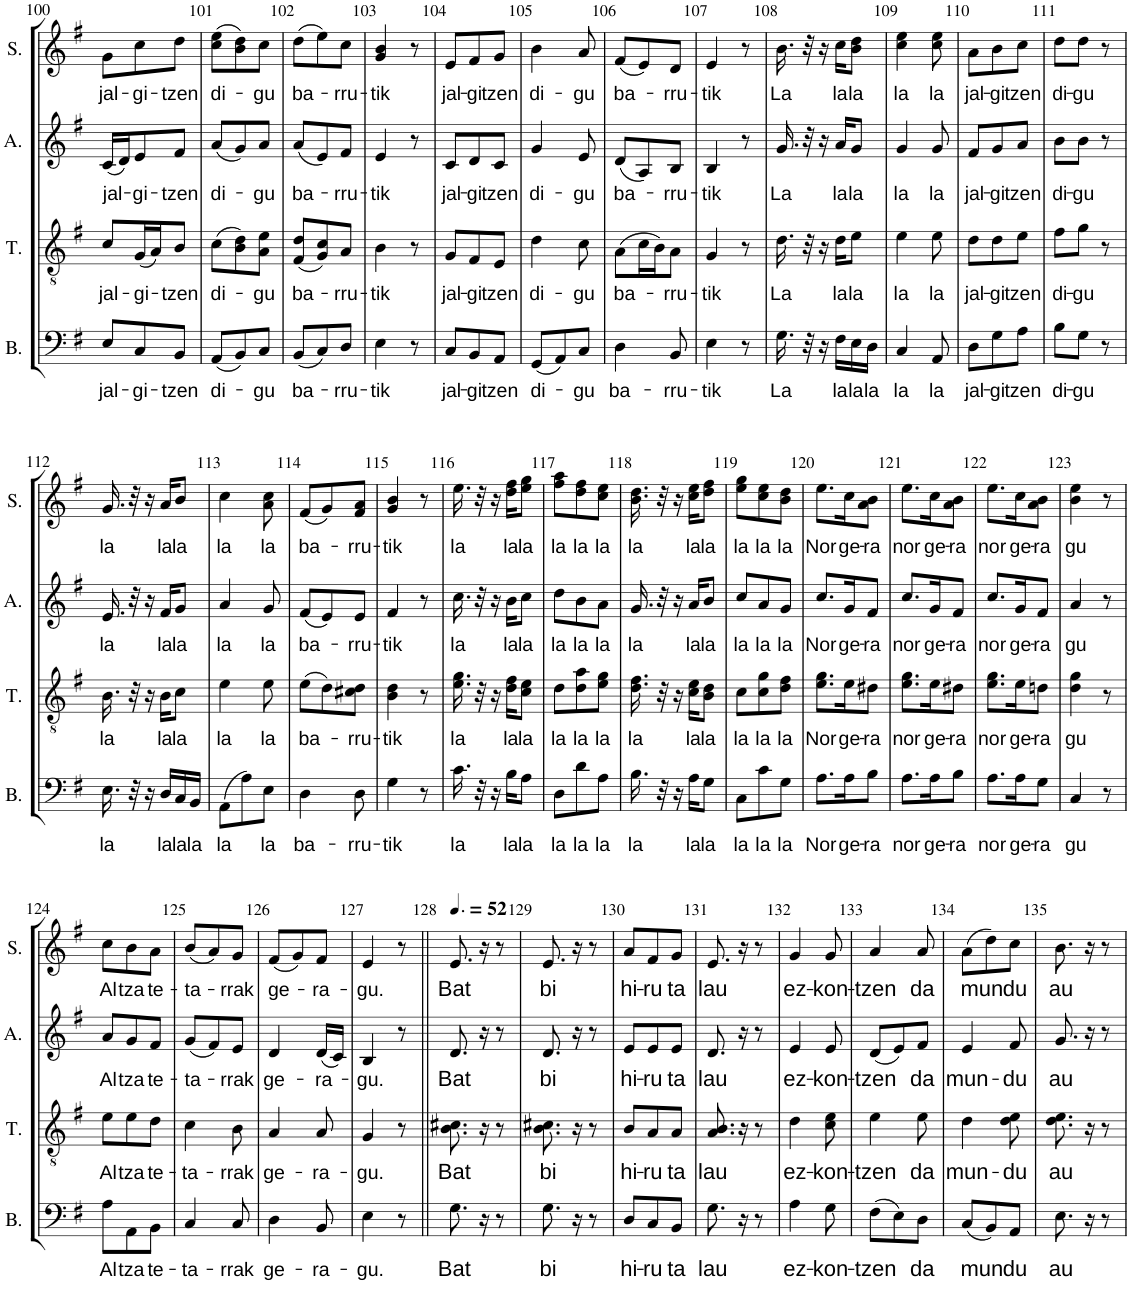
**kern	**text	**kern	**text	**kern	**text	**kern	**text
*part4	*part4	*part3	*part3	*part2	*part2	*part1	*part1
*staff4	*staff4	*staff3	*staff3	*staff2	*staff2	*staff1	*staff1
*I"Basse	*	*I"Tenor	*	*I"Alto	*	*I"Soprano	*
*I'B.	*	*I'T.	*	*I'A.	*	*I'S.	*
!!LO:PB:g=z
*clefF4	*	*clefGv2	*	*clefG2	*	*clefG2	*
*k[f#]	*	*k[f#]	*	*k[f#]	*	*k[f#]	*
*M3/8	*	*M3/8	*	*M3/8	*	*M3/8	*
=100	=100	=100	=100	=100	=100	=100	=100
!	!LO:LY:b	!	!LO:LY:b	!	!LO:LY:b	!	!LO:LY:b
8E/L	jal-	8c/L	jal-	(16c/LL	jal-	8g\L	jal-
.	.	.	.	16d/J)	.	.	.
!	!LO:LY:b	!	!LO:LY:b	!	!LO:LY:b	!	!LO:LY:b
8C/	-gi-	(16G/L	-gi-	8e/	-gi-	8cc\	-gi-
.	.	16A/J)	.	.	.	.	.
!	!LO:LY:b	!	!LO:LY:b	!	!LO:LY:b	!	!LO:LY:b
8BB/J	-tzen	8B/J	-tzen	8f#/J	-tzen	8dd\J	-tzen
=101	=101	=101	=101	=101	=101	=101	=101
!	!LO:LY:b	!	!LO:LY:b	!	!LO:LY:b	!	!LO:LY:b
(8AA/L	di-	(8c\L	di-	(8a/L	di-	(8cc\ 8ee\L	di-
8BB/)	.	8B\ 8d\)	.	8g/)	.	8b\ 8dd\)	.
!	!LO:LY:b	!	!LO:LY:b	!	!LO:LY:b	!	!LO:LY:b
8C/J	-gu	8A\ 8e\J	-gu	8a/J	-gu	8cc\J	-gu
=102	=102	=102	=102	=102	=102	=102	=102
!	!LO:LY:b	!	!LO:LY:b	!	!LO:LY:b	!	!LO:LY:b
(8BB/L	ba-	(8F#/ 8d/L	ba-	(8a/L	ba-	(8dd\L	ba-
8C/)	.	8G/ 8c/)	.	8e/)	.	8ee\)	.
!	!LO:LY:b	!	!LO:LY:b	!	!LO:LY:b	!	!LO:LY:b
8D/J	-rru-	8A/J	-rru-	8f#/J	-rru-	8cc\J	-rru-
=103	=103	=103	=103	=103	=103	=103	=103
!	!LO:LY:b	!	!LO:LY:b	!	!LO:LY:b	!	!LO:LY:b
4E\	-tik	4B\	-tik	4e/	-tik	4g/ 4b/	-tik
8r	.	8r	.	8r	.	8r	.
=104	=104	=104	=104	=104	=104	=104	=104
!	!LO:LY:b	!	!LO:LY:b	!	!LO:LY:b	!	!LO:LY:b
8C/L	jal-	8G/L	jal-	8c/L	jal-	8e/L	jal-
!	!LO:LY:b	!	!LO:LY:b	!	!LO:LY:b	!	!LO:LY:b
8BB/	-gi-	8F#/	-gi-	8d/	-gi-	8f#/	-gi-
!	!LO:LY:b	!	!LO:LY:b	!	!LO:LY:b	!	!LO:LY:b
8AA/J	-tzen	8E/J	-tzen	8c/J	-tzen	8g/J	-tzen
=105	=105	=105	=105	=105	=105	=105	=105
!	!LO:LY:b	!	!LO:LY:b	!	!LO:LY:b	!	!LO:LY:b
(8GG/L	di-	4d\	di-	4g/	di-	4b\	di-
8AA/)	.	.	.	.	.	.	.
!	!LO:LY:b	!	!LO:LY:b	!	!LO:LY:b	!	!LO:LY:b
8C/J	-gu	8c\	-gu	8e/	-gu	8a/	-gu
=106	=106	=106	=106	=106	=106	=106	=106
!	!LO:LY:b	!	!LO:LY:b	!	!LO:LY:b	!	!LO:LY:b
4D\	ba-	(8A\L	ba-	(8d/L	ba-	(8f#/L	ba-
.	.	16c\L	.	8A/)	.	8e/)	.
.	.	16B\J)	.	.	.	.	.
!	!LO:LY:b	!	!LO:LY:b	!	!LO:LY:b	!	!LO:LY:b
8BB/	-rru-	8A\J	-rru-	8B/J	-rru-	8d/J	-rru-
=107	=107	=107	=107	=107	=107	=107	=107
!	!LO:LY:b	!	!LO:LY:b	!	!LO:LY:b	!	!LO:LY:b
4E\	-tik	4G/	-tik	4B/	-tik	4e/	-tik
8r	.	8r	.	8r	.	8r	.
=108	=108	=108	=108	=108	=108	=108	=108
!	!LO:LY:b	!	!LO:LY:b	!	!LO:LY:b	!	!LO:LY:b
16.G\	La	16.d\	La	16.g/	La	16.b\	La
32r	.	32r	.	32r	.	32r	.
16r	.	16r	.	16r	.	16r	.
!	!LO:LY:b	!	!LO:LY:b	!	!LO:LY:b	!	!LO:LY:b
16F#\LL	la	16d\KL	la	16a/KL	la	16cc\KL	la
!	!LO:LY:b	!	!LO:LY:b	!	!LO:LY:b	!	!LO:LY:b
16E\	la	8e\J	la	8g/J	la	8b\ 8dd\J	la
!	!LO:LY:b	!	!	!	!	!	!
16D\JJ	la	.	.	.	.	.	.
=109	=109	=109	=109	=109	=109	=109	=109
!	!LO:LY:b	!	!LO:LY:b	!	!LO:LY:b	!	!LO:LY:b
4C/	la	4e\	la	4g/	la	4cc\ 4ee\	la
!	!LO:LY:b	!	!LO:LY:b	!	!LO:LY:b	!	!LO:LY:b
8AA/	la	8e\	la	8g/	la	8cc\ 8ee\	la
=110	=110	=110	=110	=110	=110	=110	=110
!	!LO:LY:b	!	!LO:LY:b	!	!LO:LY:b	!	!LO:LY:b
8D\L	jal-	8d\L	jal-	8f#/L	jal-	8a\L	jal-
!	!LO:LY:b	!	!LO:LY:b	!	!LO:LY:b	!	!LO:LY:b
8G\	-gi-	8d\	-gi-	8g/	-gi-	8b\	-gi-
!	!LO:LY:b	!	!LO:LY:b	!	!LO:LY:b	!	!LO:LY:b
8A\J	-tzen	8e\J	-tzen	8a/J	-tzen	8cc\J	-tzen
=111	=111	=111	=111	=111	=111	=111	=111
!	!LO:LY:b	!	!LO:LY:b	!	!LO:LY:b	!	!LO:LY:b
8B\L	di-	8f#\L	di-	8b\L	di-	8dd\L	di-
!	!LO:LY:b	!	!LO:LY:b	!	!LO:LY:b	!	!LO:LY:b
8G\J	-gu	8g\J	-gu	8b\J	-gu	8dd\J	-gu
8r	.	8r	.	8r	.	8r	.
!!LO:LB:g=z
=112	=112	=112	=112	=112	=112	=112	=112
!	!LO:LY:b	!	!LO:LY:b	!	!LO:LY:b	!	!LO:LY:b
16.E\	la	16.B\	la	16.e/	la	16.g/	la
32r	.	32r	.	32r	.	32r	.
16r	.	16r	.	16r	.	16r	.
!	!LO:LY:b	!	!LO:LY:b	!	!LO:LY:b	!	!LO:LY:b
16D/LL	la	16B\KL	la	16f#/KL	la	16a/KL	la
!	!LO:LY:b	!	!LO:LY:b	!	!LO:LY:b	!	!LO:LY:b
16C/	la	8c\J	la	8g/J	la	8b/J	la
!	!LO:LY:b	!	!	!	!	!	!
16BB/JJ	la	.	.	.	.	.	.
=113	=113	=113	=113	=113	=113	=113	=113
!	!LO:LY:b	!	!LO:LY:b	!	!LO:LY:b	!	!LO:LY:b
(8AA\L	la	4e\	la	4a/	la	4cc\	la
8A\)	.	.	.	.	.	.	.
!	!LO:LY:b	!	!LO:LY:b	!	!LO:LY:b	!	!LO:LY:b
8E\J	la	8e\	la	8g/	la	8a\ 8cc\	la
=114	=114	=114	=114	=114	=114	=114	=114
!	!LO:LY:b	!	!LO:LY:b	!	!LO:LY:b	!	!LO:LY:b
4D\	ba-	(8e\L	ba-	(8f#/L	ba-	(8f#/L	ba-
.	.	8d\)	.	8e/)	.	8g/)	.
!	!LO:LY:b	!	!LO:LY:b	!	!LO:LY:b	!	!LO:LY:b
8D\	-rru-	8c#X\ 8d\J	-rru-	8e/J	-rru-	8f#/ 8a/J	-rru-
=115	=115	=115	=115	=115	=115	=115	=115
!	!LO:LY:b	!	!LO:LY:b	!	!LO:LY:b	!	!LO:LY:b
4G\	-tik	4B\ 4d\	-tik	4f#/	-tik	4g/ 4b/	-tik
8r	.	8r	.	8r	.	8r	.
=116	=116	=116	=116	=116	=116	=116	=116
!	!LO:LY:b	!	!LO:LY:b	!	!LO:LY:b	!	!LO:LY:b
16.c\	la	16.e\ 16.g\	la	16.cc\	la	16.ee\	la
32r	.	32r	.	32r	.	32r	.
16r	.	16r	.	16r	.	16r	.
!	!LO:LY:b	!	!LO:LY:b	!	!LO:LY:b	!	!LO:LY:b
16B\KL	la	16d\ 16f#\KL	la	16b\KL	la	16dd\ 16ff#\KL	la
!	!LO:LY:b	!	!LO:LY:b	!	!LO:LY:b	!	!LO:LY:b
8A\J	la	8c\ 8e\J	la	8cc\J	la	8ee\ 8gg\J	la
=117	=117	=117	=117	=117	=117	=117	=117
!	!LO:LY:b	!	!LO:LY:b	!	!LO:LY:b	!	!LO:LY:b
8D\L	la	8d\L	la	8dd\L	la	8ff#\ 8aa\L	la
!	!LO:LY:b	!	!LO:LY:b	!	!LO:LY:b	!	!LO:LY:b
8d\	la	8d\ 8a\	la	8b\	la	8dd\ 8ff#\	la
!	!LO:LY:b	!	!LO:LY:b	!	!LO:LY:b	!	!LO:LY:b
8A\J	la	8e\ 8g\J	la	8a\J	la	8cc\ 8ee\J	la
=118	=118	=118	=118	=118	=118	=118	=118
!	!LO:LY:b	!	!LO:LY:b	!	!LO:LY:b	!	!LO:LY:b
16.B\	la	16.d\ 16.f#\	la	16.g/	la	16.b\ 16.dd\	la
32r	.	32r	.	32r	.	32r	.
16r	.	16r	.	16r	.	16r	.
!	!LO:LY:b	!	!LO:LY:b	!	!LO:LY:b	!	!LO:LY:b
16A\KL	la	16c\ 16e\KL	la	16a/KL	la	16cc\ 16ee\KL	la
!	!LO:LY:b	!	!LO:LY:b	!	!LO:LY:b	!	!LO:LY:b
8G\J	la	8B\ 8d\J	la	8b/J	la	8dd\ 8ff#\J	la
=119	=119	=119	=119	=119	=119	=119	=119
!	!LO:LY:b	!	!LO:LY:b	!	!LO:LY:b	!	!LO:LY:b
8C\L	la	8c\L	la	8cc/L	la	8ee\ 8gg\L	la
!	!LO:LY:b	!	!LO:LY:b	!	!LO:LY:b	!	!LO:LY:b
8c\	la	8c\ 8g\	la	8a/	la	8cc\ 8ee\	la
!	!LO:LY:b	!	!LO:LY:b	!	!LO:LY:b	!	!LO:LY:b
8G\J	la	8d\ 8f#\J	la	8g/J	la	8b\ 8dd\J	la
=120	=120	=120	=120	=120	=120	=120	=120
!	!LO:LY:b	!	!LO:LY:b	!	!LO:LY:b	!	!LO:LY:b
8.A\L	Nor	8.e\ 8.g\L	Nor	8.cc/L	Nor	8.ee\L	Nor
!	!LO:LY:b	!	!LO:LY:b	!	!LO:LY:b	!	!LO:LY:b
16A\K	ge-	16e\K	ge-	16g/K	ge-	16cc\K	ge-
!	!LO:LY:b	!	!LO:LY:b	!	!LO:LY:b	!	!LO:LY:b
8B\J	-ra	8d#X\J	-ra	8f#/J	-ra	8a\ 8b\J	-ra
=121	=121	=121	=121	=121	=121	=121	=121
!	!LO:LY:b	!	!LO:LY:b	!	!LO:LY:b	!	!LO:LY:b
8.A\L	nor	8.e\ 8.g\L	nor	8.cc/L	nor	8.ee\L	nor
!	!LO:LY:b	!	!LO:LY:b	!	!LO:LY:b	!	!LO:LY:b
16A\K	ge-	16e\K	ge-	16g/K	ge-	16cc\K	ge-
!	!LO:LY:b	!	!LO:LY:b	!	!LO:LY:b	!	!LO:LY:b
8B\J	-ra	8d#X\J	-ra	8f#/J	-ra	8a\ 8b\J	-ra
=122	=122	=122	=122	=122	=122	=122	=122
!	!LO:LY:b	!	!LO:LY:b	!	!LO:LY:b	!	!LO:LY:b
8.A\L	nor	8.e\ 8.g\L	nor	8.cc/L	nor	8.ee\L	nor
!	!LO:LY:b	!	!LO:LY:b	!	!LO:LY:b	!	!LO:LY:b
16A\K	ge-	16e\K	ge-	16g/K	ge-	16cc\K	ge-
!	!LO:LY:b	!	!LO:LY:b	!	!LO:LY:b	!	!LO:LY:b
8G\J	-ra	8dn\J	-ra	8f#/J	-ra	8a\ 8b\J	-ra
=123	=123	=123	=123	=123	=123	=123	=123
!	!LO:LY:b	!	!LO:LY:b	!	!LO:LY:b	!	!LO:LY:b
4C/	gu	4d\ 4g\	gu	4a/	gu	4b\ 4ee\	gu
8r	.	8r	.	8r	.	8r	.
!!LO:LB:g=z
=124	=124	=124	=124	=124	=124	=124	=124
!	!LO:LY:b	!	!LO:LY:b	!	!LO:LY:b	!	!LO:LY:b
8A\L	Al-	8e\L	Al-	8a/L	Al-	8cc\L	Al-
!	!LO:LY:b	!	!LO:LY:b	!	!LO:LY:b	!	!LO:LY:b
8AA\	-tza-	8e\	-tza-	8g/	-tza-	8b\	-tza-
!	!LO:LY:b	!	!LO:LY:b	!	!LO:LY:b	!	!LO:LY:b
8BB\J	-te-	8d\J	-te-	8f#/J	-te-	8a\J	-te-
=125	=125	=125	=125	=125	=125	=125	=125
!	!LO:LY:b	!	!LO:LY:b	!	!LO:LY:b	!	!LO:LY:b
4C/	-ta-	4c\	-ta-	(8g/L	-ta-	(8b/L	-ta-
.	.	.	.	8f#/)	.	8a/)	.
!	!LO:LY:b	!	!LO:LY:b	!	!LO:LY:b	!	!LO:LY:b
8C/	-rrak	8B\	-rrak	8e/J	-rrak	8g/J	-rrak
=126	=126	=126	=126	=126	=126	=126	=126
!	!LO:LY:b	!	!LO:LY:b	!	!LO:LY:b	!	!LO:LY:b
4D\	ge-	4A/	ge-	4d/	ge-	(8f#/L	ge-
.	.	.	.	.	.	8g/)	.
!	!LO:LY:b	!	!LO:LY:b	!	!LO:LY:b	!	!LO:LY:b
8BB/	-ra-	8A/	-ra-	(16d/LL	-ra-	8f#/J	-ra-
.	.	.	.	16c/JJ)	.	.	.
=127	=127	=127	=127	=127	=127	=127	=127
!	!LO:LY:b	!	!LO:LY:b	!	!LO:LY:b	!	!LO:LY:b
4E\	-gu.	4G/	-gu.	4B/	-gu.	4e/	-gu.
8r	.	8r	.	8r	.	8r	.
=128||	=128||	=128||	=128||	=128||	=128||	=128||	=128||
*	*	*	*	*	*	*MM78	*
!	!LO:LY:b	!	!LO:LY:b	!	!LO:LY:b	!	!LO:LY:b
8.G\	Bat	8.B\ 8.c#X\	Bat	8.d/	Bat	8.e/	Bat
16r	.	16r	.	16r	.	16r	.
8r	.	8r	.	8r	.	8r	.
=129	=129	=129	=129	=129	=129	=129	=129
!	!LO:LY:b	!	!LO:LY:b	!	!LO:LY:b	!	!LO:LY:b
8.G\	bi	8.B\ 8.c#X\	bi	8.d/	bi	8.e/	bi
16r	.	16r	.	16r	.	16r	.
8r	.	8r	.	8r	.	8r	.
=130	=130	=130	=130	=130	=130	=130	=130
!	!LO:LY:b	!	!LO:LY:b	!	!LO:LY:b	!	!LO:LY:b
8D/L	hi-	8B/L	hi-	8e/L	hi-	8a/L	hi-
!	!LO:LY:b	!	!LO:LY:b	!	!LO:LY:b	!	!LO:LY:b
8C/	-ru	8A/	-ru	8e/	-ru	8f#/	-ru
!	!LO:LY:b	!	!LO:LY:b	!	!LO:LY:b	!	!LO:LY:b
8BB/J	ta	8A/J	ta	8e/J	ta	8g/J	ta
=131	=131	=131	=131	=131	=131	=131	=131
!	!LO:LY:b	!	!LO:LY:b	!	!LO:LY:b	!	!LO:LY:b
8.G\	lau	8.A/ 8.B/	lau	8.d/	lau	8.e/	lau
16r	.	16r	.	16r	.	16r	.
8r	.	8r	.	8r	.	8r	.
=132	=132	=132	=132	=132	=132	=132	=132
!	!LO:LY:b	!	!LO:LY:b	!	!LO:LY:b	!	!LO:LY:b
4A\	ez-	4d\	ez-	4e/	ez-	4g/	ez-
!	!LO:LY:b	!	!LO:LY:b	!	!LO:LY:b	!	!LO:LY:b
8G\	-kon-	8c\ 8e\	-kon-	8e/	-kon-	8g/	-kon-
=133	=133	=133	=133	=133	=133	=133	=133
!	!LO:LY:b	!	!LO:LY:b	!	!LO:LY:b	!	!LO:LY:b
(8F#\L	-tzen	4e\	-tzen	(8d/L	-tzen	4a/	-tzen
8E\)	.	.	.	8e/)	.	.	.
!	!LO:LY:b	!	!LO:LY:b	!	!LO:LY:b	!	!LO:LY:b
8D\J	da	8e\	da	8f#/J	da	8a/	da
=134	=134	=134	=134	=134	=134	=134	=134
!	!LO:LY:b	!	!LO:LY:b	!	!LO:LY:b	!	!LO:LY:b
(8C/L	mun-	4d\	mun-	4e/	mun-	(8a\L	mun-
8BB/)	.	.	.	.	.	8dd\)	.
!	!LO:LY:b	!	!LO:LY:b	!	!LO:LY:b	!	!LO:LY:b
8AA/J	-du	8d\ 8e\	-du	8f#/	-du	8cc\J	-du
=135	=135	=135	=135	=135	=135	=135	=135
!	!LO:LY:b	!	!LO:LY:b	!	!LO:LY:b	!	!LO:LY:b
8.E\	au	8.d\ 8.e\	au	8.g/	au	8.b\	au
16r	.	16r	.	16r	.	16r	.
8r	.	8r	.	8r	.	8r	.
=	=	=	=	=	=	=	=
*-	*-	*-	*-	*-	*-	*-	*-
